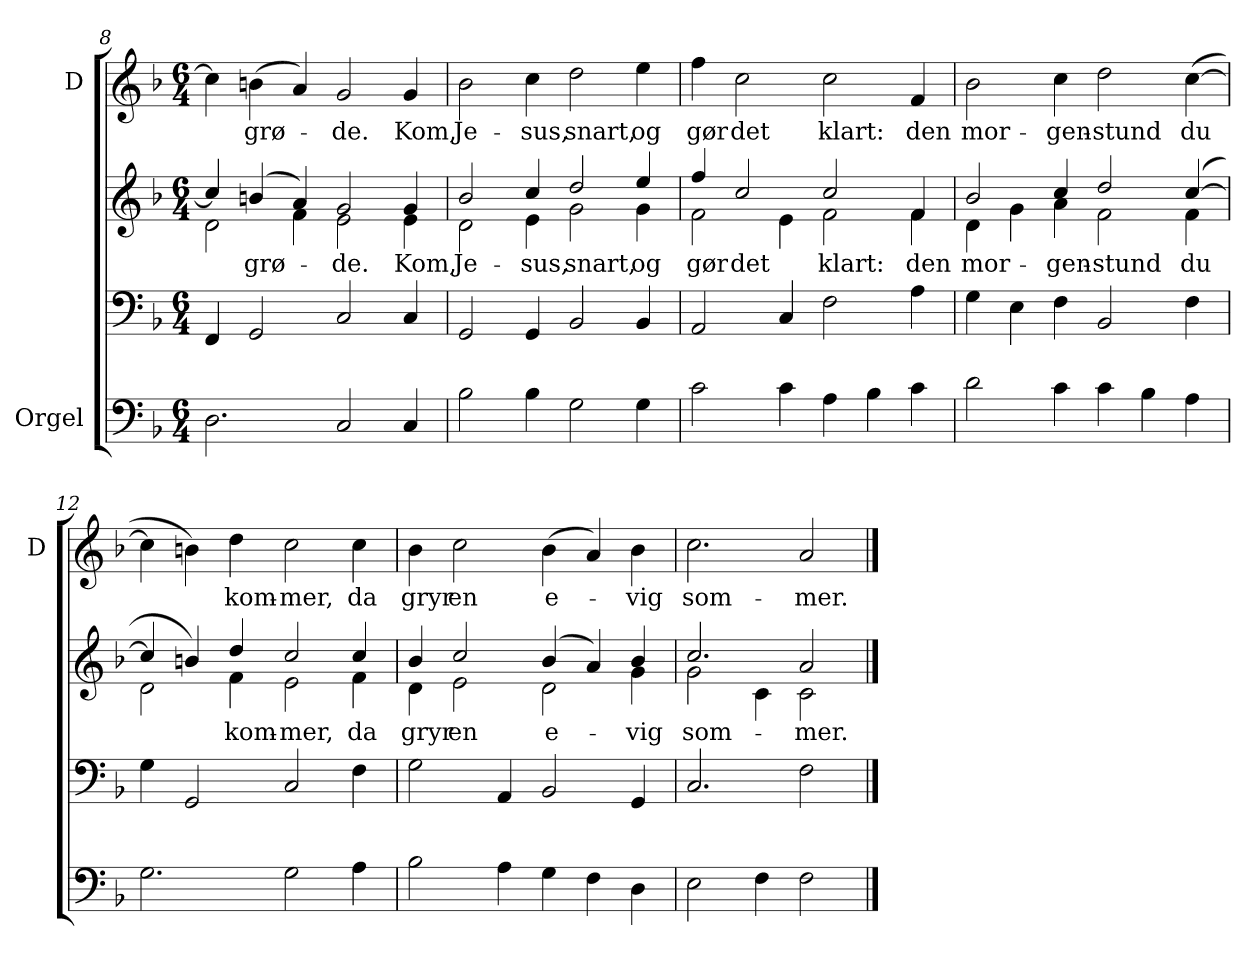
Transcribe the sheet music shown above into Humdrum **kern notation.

**kern	**kern	**kern	**text	**kern	**text
*part2	*part2	*part2	*part2	*part1	*part1
*staff4	*staff3	*staff2	*staff2	*staff1	*staff1
*I"Orgel	*	*	*	*I"D	*
*	*	*	*	*I'D	*
*clefF4	*clefF4	*clefG2	*	*clefG2	*
*k[b-]	*k[b-]	*k[b-]	*	*k[b-]	*
*M6/4	*M6/4	*M6/4	*	*M6/4	*
=8	=8	=8	=8	=8	=8
*	*	*^	*	*	*
2.D\	4FF/	4cc/]	2d\	.	4cc\]	.
!	!	!	!	!LO:LY:b	!	!LO:LY:b
.	2GG/	(4bn/	.	grø-	(4bn\	grø-
.	.	4a/)	4f\	.	4a/)	.
!	!	!	!	!LO:LY:b	!	!LO:LY:b
2C/	2C/	2g/	2e\	-de.	2g/	-de.
!	!	!	!	!LO:LY:b	!	!LO:LY:b
4C/	4C/	4g/	4e\	Kom,	4g/	Kom,
=9	=9	=9	=9	=9	=9	=9
!	!	!	!	!LO:LY:b	!	!LO:LY:b
2B-\	2GG/	2b-/	2d\	Je-	2b-\	Je-
!	!	!	!	!LO:LY:b	!	!LO:LY:b
4B-\	4GG/	4cc/	4e\	-sus,	4cc\	-sus,
!	!	!	!	!LO:LY:b	!	!LO:LY:b
2G\	2BB-/	2dd/	2g\	snart,	2dd\	snart,
!	!	!	!	!LO:LY:b	!	!LO:LY:b
4G\	4BB-/	4ee/	4g\	og	4ee\	og
!!LO:PB:g=z
=10	=10	=10	=10	=10	=10	=10
!	!	!	!	!LO:LY:b	!	!LO:LY:b
2c\	2AA/	4ff/	2f\	gør	4ff\	gør
!	!	!	!	!LO:LY:b	!	!LO:LY:b
.	.	2cc/	.	det	2cc\	det
4c\	4C/	.	4e\	.	.	.
!	!	!	!	!LO:LY:b	!	!LO:LY:b
4A\	2F\	2cc/	2f\	klart:	2cc\	klart:
4B-\	.	.	.	.	.	.
!	!	!	!	!LO:LY:b	!	!LO:LY:b
4c\	4A\	4f/	4f\	den	4f/	den
=11	=11	=11	=11	=11	=11	=11
!	!	!	!	!LO:LY:b	!	!LO:LY:b
2d\	4G\	2b-/	4d\	mor-	2b-\	mor-
.	4E\	.	4g\	.	.	.
!	!	!	!	!LO:LY:b	!	!LO:LY:b
4c\	4F\	4cc/	4a\	-gen-	4cc\	-gen-
!	!	!	!	!LO:LY:b	!	!LO:LY:b
4c\	2BB-/	2dd/	2f\	-stund	2dd\	-stund
4B-\	.	.	.	.	.	.
!	!	!	!	!LO:LY:b	!	!LO:LY:b
4A\	4F\	([4cc/	4f\	du	([4cc\	du
=12	=12	=12	=12	=12	=12	=12
2.G\	4G\	4cc/]	2d\	.	4cc\]	.
.	2GG/	4bn/)	.	.	4bn\)	.
!	!	!	!	!LO:LY:b	!	!LO:LY:b
.	.	4dd/	4f\	kom-	4dd\	kom-
!	!	!	!	!LO:LY:b	!	!LO:LY:b
2G\	2C/	2cc/	2e\	-mer,	2cc\	-mer,
!	!	!	!	!LO:LY:b	!	!LO:LY:b
4A\	4F\	4cc/	4f\	da	4cc\	da
=13	=13	=13	=13	=13	=13	=13
!	!	!	!	!LO:LY:b	!	!LO:LY:b
2B-\	2G\	4b-/	4d\	gryr	4b-\	gryr
!	!	!	!	!LO:LY:b	!	!LO:LY:b
.	.	2cc/	2e\	en	2cc\	en
4A\	4AA/	.	.	.	.	.
!	!	!	!	!LO:LY:b	!	!LO:LY:b
4G\	2BB-/	(4b-/	2d\	e-	(4b-\	e-
4F\	.	4a/)	.	.	4a/)	.
!	!	!	!	!LO:LY:b	!	!LO:LY:b
4D\	4GG/	4b-/	4g\	-vig	4b-\	-vig
=14	=14	=14	=14	=14	=14	=14
!	!	!	!	!LO:LY:b	!	!LO:LY:b
2E\	2.C/	2.cc/	2g\	som-	2.cc\	som-
4F\	.	.	4c\	.	.	.
!	!	!	!	!LO:LY:b	!	!LO:LY:b
2F\	2F\	2a/	2c\	-mer.	2a/	-mer.
*	*	*v	*v	*	*	*
==	==	==	==	==	==
*-	*-	*-	*-	*-	*-
